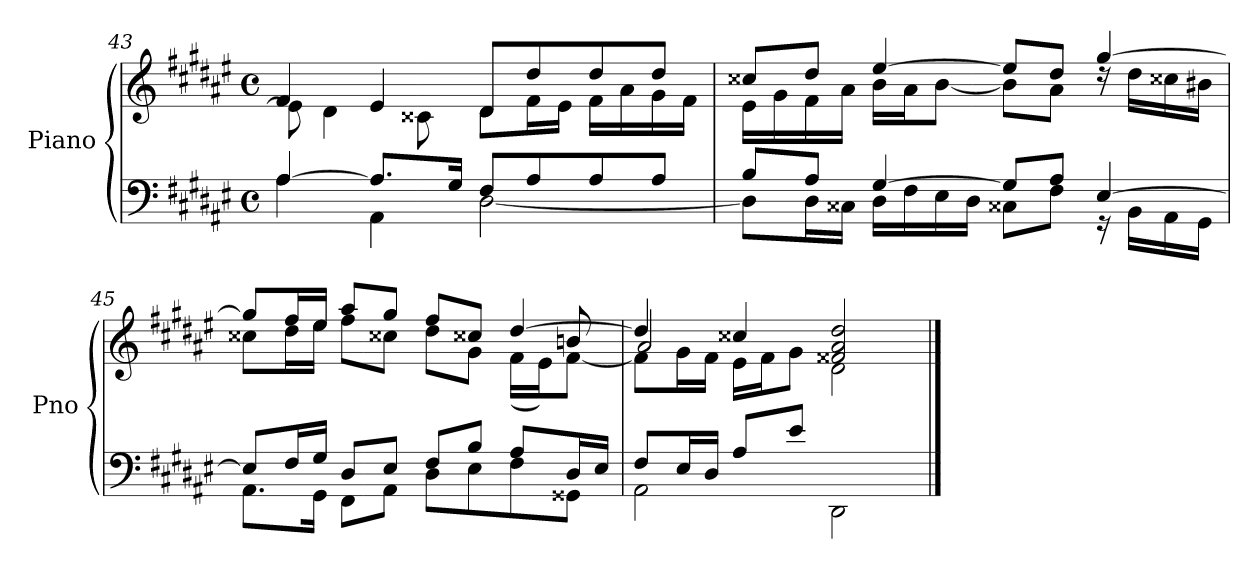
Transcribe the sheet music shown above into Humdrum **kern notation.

**kern	**kern
*part1	*part1
*staff2	*staff1
*I"Piano	*
*I'Pno	*
*clefF4	*clefG2
*k[f#c#g#d#a#e#]	*k[f#c#g#d#a#e#]
*M4/4	*M4/4
*met(c)	*met(c)
=43	=43
*^	*^
[4A#/	4A#\	4f#/	8e#\]
.	.	.	4d#\
8.A#/L]	4AA#\	4e#/	.
.	.	.	8c##X\
16G#/Jk	.	.	.
8F#/L	[2D#\	8d#/L	8d#\L
8A#/	.	8dd#/	16f#\L
.	.	.	16e#\JJ
8A#/	.	8dd#/	16f#\LL
.	.	.	16a#\
8A#/J	.	8dd#/J	16g#\
.	.	.	16f#\JJ
!!LO:LB:g=z	!!
=44	=44	=44	=44
8B/L	8D#\L]	8cc##X/L	16e#\LL
.	.	.	16g#\
8A#/J	16D#\L	8dd#/J	16f#\
.	16C##X\JJ	.	16a#\JJ
[4G#/	16D#\LL	[4ee#/	16b\LL
.	16F#\	.	16a#\J
.	16E#\	.	[8b\J
.	16D#\JJ	.	.
8G#/L]	8C##X\L	8ee#/L]	8b\L]
8A#/J	8F#\J	8dd#/J	8a#\J
[4E#/	16r	[4gg#/	16rdd
.	16BB\LL	.	16dd#\LL
.	16AA#\	.	16cc##X\
.	16GG#\JJ	.	16b#X\JJ
=45	=45	=45	=45
*	*	*	*^
8E#/L]	8.AA#\L	8gg#/L]	8cc##X\L	2..ryy
16F#/L	.	16ff#/L	16dd#\L	.
16G#/JJ	16GG#\Jk	16ee#/JJ	16ee#\JJ	.
8D#/L	8FF#\L	8aa#/L	8ff#\L	.
8E#/J	8AA#\J	8gg#/J	8cc##X\J	.
8F#/L	8D#\L	8ff#/L	8dd#\L	.
8B/J	8E#\	8cc##X/J	8g#\J	.
8A#/L	8F#\	[4dd#/	(16f#\LL	.
.	.	.	16e#\J)	.
16D#/L	8GG##X\J	.	[8f#\J	8bn/
16E#/JJ	.	.	.	.
*	*	*v	*v	*v
=46	=46	=46
*	*	*MM46
*	*	*^
*	*	*	*^
*	*	*	*	*^
8F#/L	2AA#\	4dd#/]	8f#\L]	2a#/	2ryy
*	*	*MM44	*	*	*
16E#/L	.	.	16g#\L	.	.
16D#/JJ	.	.	16f#\JJ	.	.
*	*	*MM42	*	*	*
8A#/L	.	4cc##X/	16e#\LL	.	.
.	.	.	16f#\J	.	.
*	*	*MM38	*	*	*
8e#/J	.	.	8g#\J	.	.
*	*	*MM19	*	*	*
2ryy	2DD#\	2f##X/ 2a#/ 2dd#/	2ryy	2ryy	2d#\
*v	*v	*	*	*	*
*	*v	*v	*v	*v
==	==
*-	*-
